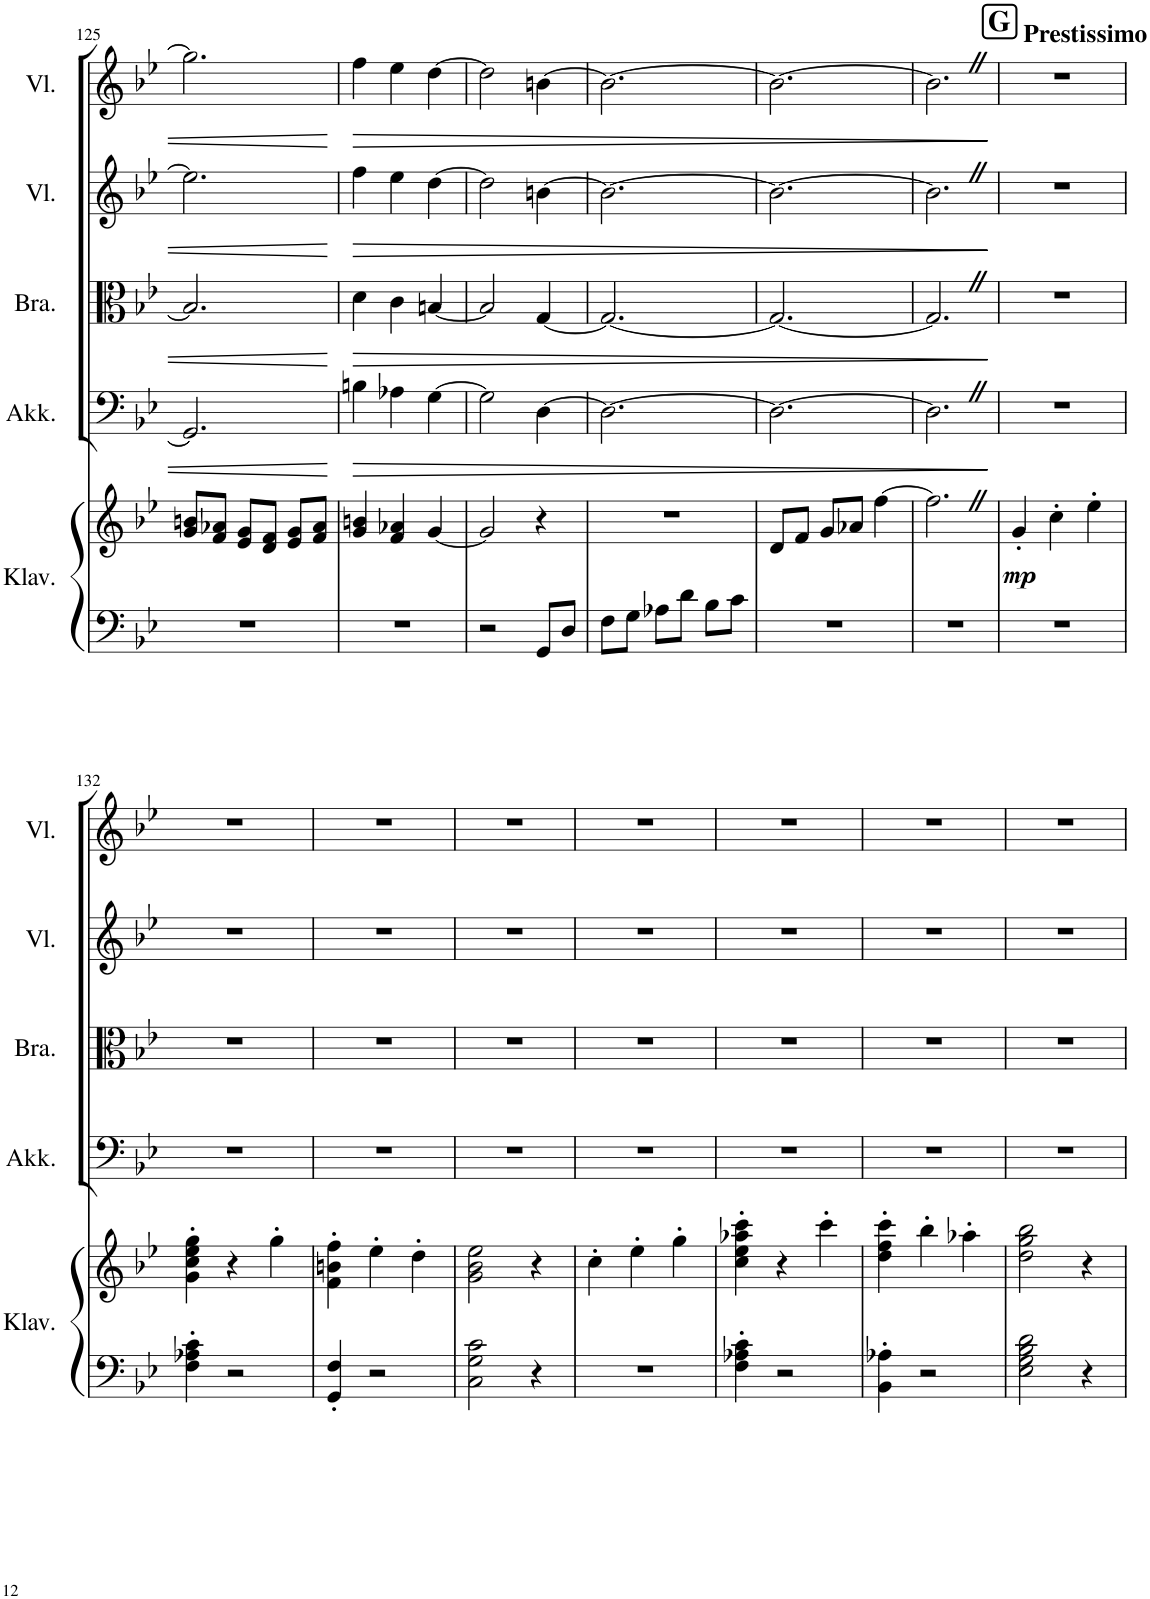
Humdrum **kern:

**kern	**kern	**dynam	**kern	**dynam	**kern	**dynam	**kern	**dynam	**kern	**dynam
*part5	*part5	*part5	*part4	*part4	*part3	*part3	*part2	*part2	*part1	*part1
*staff6	*staff5	*staff5/6	*staff4	*staff4	*staff3	*staff3	*staff2	*staff2	*staff1	*staff1
*I"Klavier	*	*	*I"Akkordeon	*	*I"Bratsche	*	*I"Violine	*	*I"Violine	*
*I'Klav.	*	*	*I'Akk.	*	*I'Bra.	*	*I'Vl.	*	*I'Vl.	*
!!LO:PB:g=z
*clefF4	*clefG2	*	*clefF4	*	*clefC3	*	*clefG2	*	*clefG2	*
*k[b-e-]	*k[b-e-]	*	*k[b-e-]	*	*k[b-e-]	*	*k[b-e-]	*	*k[b-e-]	*
*M3/4	*M3/4	*	*M3/4	*	*M3/4	*	*M3/4	*	*M3/4	*
=125	=125	=125	=125	=125	=125	=125	=125	=125	=125	=125
2.r	8g/ 8bn/L	.	2.GG/]	.	2.B/]	.	2.ee-\]	.	2.gg\]	.
.	8f/ 8a-X/J	.	.	.	.	.	.	.	.	.
.	8e-/ 8g/L	.	.	.	.	.	.	.	.	.
.	8d/ 8f/J	.	.	.	.	.	.	.	.	.
.	8e-/ 8g/L	.	.	.	.	.	.	.	.	.
.	8f/ 8a-/J	.	.	.	.	.	.	.	.	.
=126	=126	=126	=126	=126	=126	=126	=126	=126	=126	=126
!	!	!	!	!LO:HP:b	!	!LO:HP:b	!	!LO:HP:b	!	!LO:HP:b
2.r	4g/ 4bn/	.	4Bn\	>	4d\	>	4ff\	>	4ff\	>
.	4f/ 4a-X/	.	4A-X\	.	4c\	.	4ee-\	.	4ee-\	.
.	[4g/	.	[4G\	.	[4Bn/	.	[4dd\	.	[4dd\	.
=127	=127	=127	=127	=127	=127	=127	=127	=127	=127	=127
2r	2g/]	.	2G\]	.	2B/]	.	2dd\]	.	2dd\]	.
8GG/L	4r	.	[4D\	.	[4G/	.	[4bn\	.	[4bn\	.
8D/J	.	.	.	.	.	.	.	.	.	.
=128	=128	=128	=128	=128	=128	=128	=128	=128	=128	=128
8F\L	2.r	.	2.D\_	.	2.G/_	.	2.b\_	.	2.b\_	.
8G\J	.	.	.	.	.	.	.	.	.	.
8A-X\L	.	.	.	.	.	.	.	.	.	.
8d\J	.	.	.	.	.	.	.	.	.	.
8B-\L	.	.	.	.	.	.	.	.	.	.
8c\J	.	.	.	.	.	.	.	.	.	.
=129	=129	=129	=129	=129	=129	=129	=129	=129	=129	=129
2.r	8d/L	.	2.D\_	.	2.G/_	.	2.b\_	.	2.b\_	.
.	8f/J	.	.	.	.	.	.	.	.	.
.	8g/L	.	.	.	.	.	.	.	.	.
.	8a-X/J	.	.	.	.	.	.	.	.	.
.	[4ff\	.	.	.	.	.	.	.	.	.
=130	=130	=130	=130	=130	=130	=130	=130	=130	=130	=130
2.r	2.ffZ\]	.	2.DZ\]	.	2.GZ/]	.	2.bZ\]	.	2.bZ\]	.
.	.	.	.	]	.	]	.	]	.	]
=131	=131	=131	=131	=131	=131	=131	=131	=131	=131	=131
!!LO:REH:place=s1:a:B:cj:fs=14:t=G
!	!	!	!	!	!	!	!	!	!LO:TX:a:B:t=Prestissimo	!
!	!	!LO:DY:b	!	!	!	!	!	!	!	!
2.r	4g'/	mp	2.r	.	2.r	.	2.r	.	2.r	.
.	4cc'\	.	.	.	.	.	.	.	.	.
.	4ee-'\	.	.	.	.	.	.	.	.	.
!!LO:LB:g=z
=132	=132	=132	=132	=132	=132	=132	=132	=132	=132	=132
4F\' 4A-X\' 4c\'	4g\' 4cc\' 4ee-\' 4gg\'	.	2.r	.	2.r	.	2.r	.	2.r	.
2r	4r	.	.	.	.	.	.	.	.	.
.	4gg'\	.	.	.	.	.	.	.	.	.
=133	=133	=133	=133	=133	=133	=133	=133	=133	=133	=133
4GG/' 4F/'	4f\' 4bn\' 4ff\'	.	2.r	.	2.r	.	2.r	.	2.r	.
2r	4ee-'\	.	.	.	.	.	.	.	.	.
.	4dd'\	.	.	.	.	.	.	.	.	.
=134	=134	=134	=134	=134	=134	=134	=134	=134	=134	=134
2C\ 2G\ 2c\	2g\ 2b-\ 2ee-\	.	2.r	.	2.r	.	2.r	.	2.r	.
4r	4r	.	.	.	.	.	.	.	.	.
=135	=135	=135	=135	=135	=135	=135	=135	=135	=135	=135
2.r	4cc'\	.	2.r	.	2.r	.	2.r	.	2.r	.
.	4ee-'\	.	.	.	.	.	.	.	.	.
.	4gg'\	.	.	.	.	.	.	.	.	.
=136	=136	=136	=136	=136	=136	=136	=136	=136	=136	=136
4F\' 4A-X\' 4c\'	4cc\' 4ee-\' 4aa-X\' 4ccc\'	.	2.r	.	2.r	.	2.r	.	2.r	.
2r	4r	.	.	.	.	.	.	.	.	.
.	4ccc'\	.	.	.	.	.	.	.	.	.
=137	=137	=137	=137	=137	=137	=137	=137	=137	=137	=137
4BB-\' 4A-X\'	4dd\' 4ff\' 4ccc\'	.	2.r	.	2.r	.	2.r	.	2.r	.
2r	4bb-'\	.	.	.	.	.	.	.	.	.
.	4aa-X'\	.	.	.	.	.	.	.	.	.
=138	=138	=138	=138	=138	=138	=138	=138	=138	=138	=138
2E-\ 2G\ 2B-\ 2d\	2dd\ 2gg\ 2bb-\	.	2.r	.	2.r	.	2.r	.	2.r	.
4r	4r	.	.	.	.	.	.	.	.	.
=	=	=	=	=	=	=	=	=	=	=
*-	*-	*-	*-	*-	*-	*-	*-	*-	*-	*-
